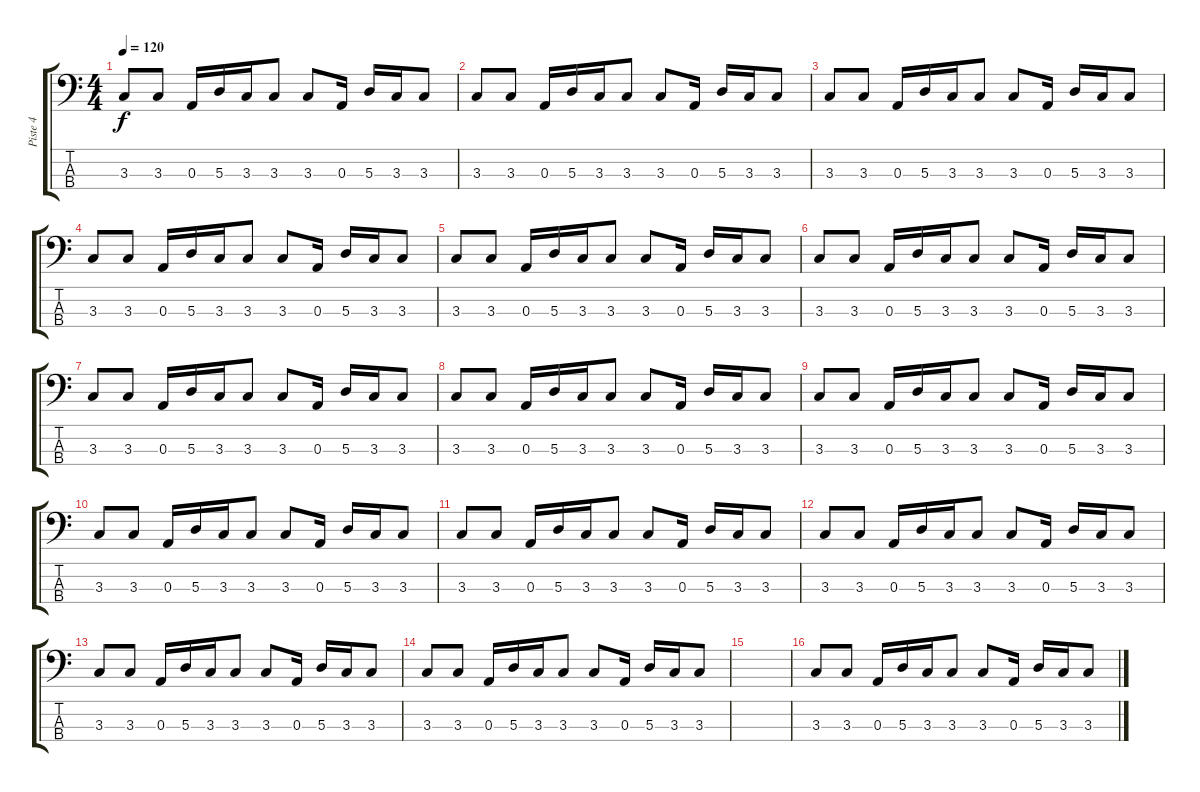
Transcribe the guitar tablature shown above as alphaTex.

\track ("Piste 4" "Piste 4") {instrument electricbassfinger}
\staff {score tabs}
\tuning (G2 D2 A1 E1) {hide}
\ts (4 4)
\tempo 120
\clef f4
\ks c
3.3.8{dy f} 3.3.8 0.3.16 5.3.16 3.3.16 3.3.8 3.3.8 0.3.16 5.3.16 3.3.16 3.3.8 |
3.3.8 3.3.8 0.3.16 5.3.16 3.3.16 3.3.8 3.3.8 0.3.16 5.3.16 3.3.16 3.3.8 |
3.3.8 3.3.8 0.3.16 5.3.16 3.3.16 3.3.8 3.3.8 0.3.16 5.3.16 3.3.16 3.3.8 |
3.3.8 3.3.8 0.3.16 5.3.16 3.3.16 3.3.8 3.3.8 0.3.16 5.3.16 3.3.16 3.3.8 |
3.3.8 3.3.8 0.3.16 5.3.16 3.3.16 3.3.8 3.3.8 0.3.16 5.3.16 3.3.16 3.3.8 |
3.3.8 3.3.8 0.3.16 5.3.16 3.3.16 3.3.8 3.3.8 0.3.16 5.3.16 3.3.16 3.3.8 |
3.3.8 3.3.8 0.3.16 5.3.16 3.3.16 3.3.8 3.3.8 0.3.16 5.3.16 3.3.16 3.3.8 |
3.3.8 3.3.8 0.3.16 5.3.16 3.3.16 3.3.8 3.3.8 0.3.16 5.3.16 3.3.16 3.3.8 |
3.3.8 3.3.8 0.3.16 5.3.16 3.3.16 3.3.8 3.3.8 0.3.16 5.3.16 3.3.16 3.3.8 |
3.3.8 3.3.8 0.3.16 5.3.16 3.3.16 3.3.8 3.3.8 0.3.16 5.3.16 3.3.16 3.3.8 |
3.3.8 3.3.8 0.3.16 5.3.16 3.3.16 3.3.8 3.3.8 0.3.16 5.3.16 3.3.16 3.3.8 |
3.3.8 3.3.8 0.3.16 5.3.16 3.3.16 3.3.8 3.3.8 0.3.16 5.3.16 3.3.16 3.3.8 |
3.3.8 3.3.8 0.3.16 5.3.16 3.3.16 3.3.8 3.3.8 0.3.16 5.3.16 3.3.16 3.3.8 |
3.3.8 3.3.8 0.3.16 5.3.16 3.3.16 3.3.8 3.3.8 0.3.16 5.3.16 3.3.16 3.3.8 |
|
3.3.8 3.3.8 0.3.16 5.3.16 3.3.16 3.3.8 3.3.8 0.3.16 5.3.16 3.3.16 3.3.8
